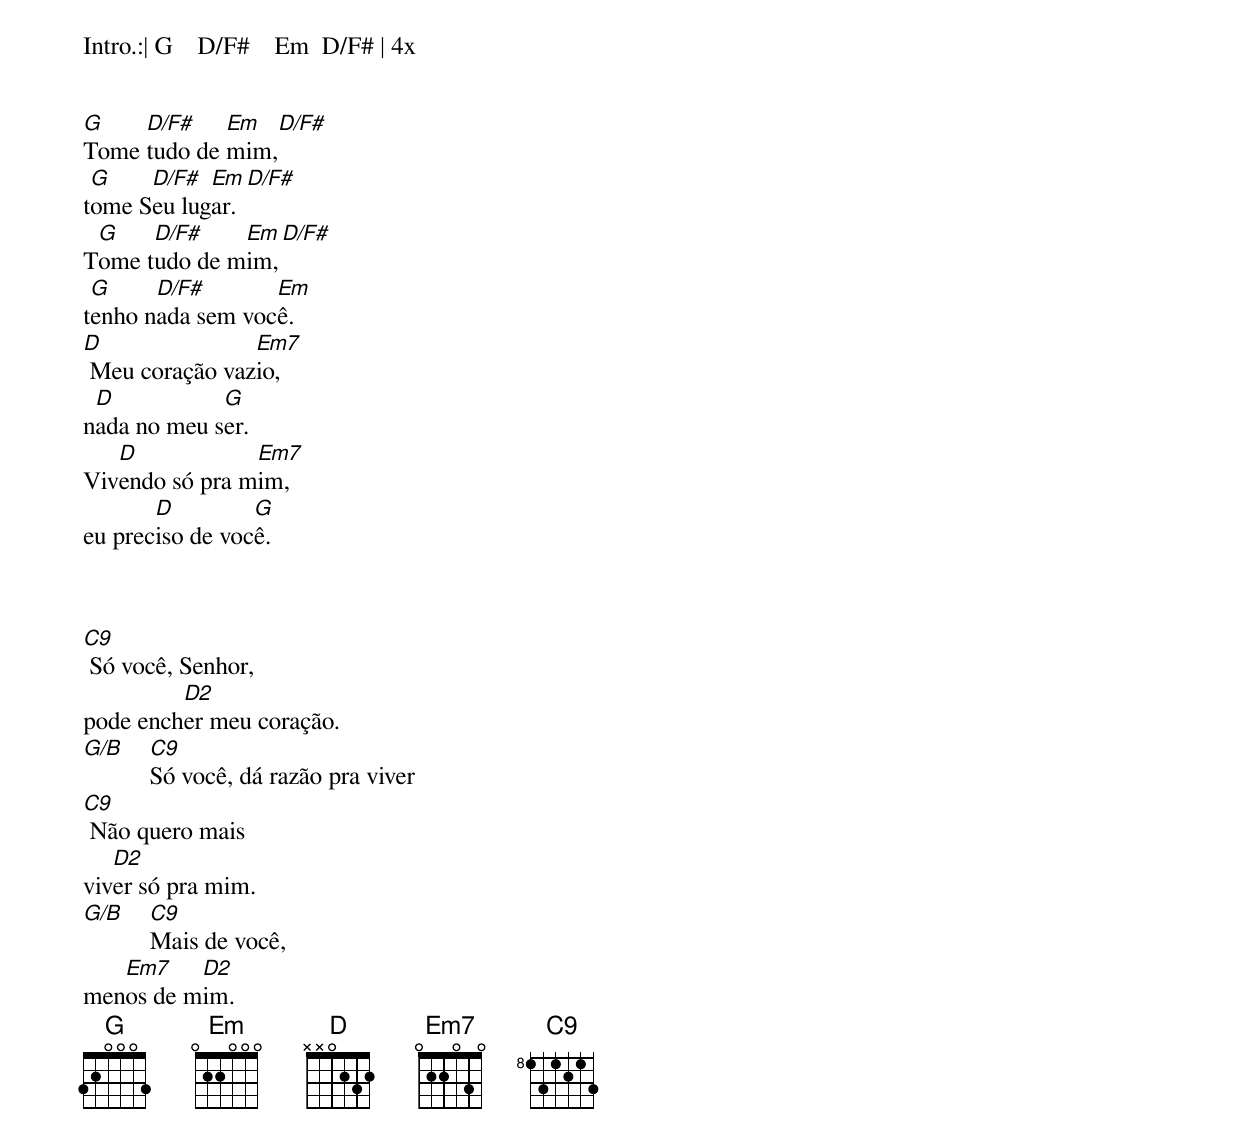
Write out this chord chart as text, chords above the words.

Intro.:| G    D/F#    Em  D/F# | 4x


G    D/F#    Em  D/F#
Tome tudo de mim,
 G    D/F#  Em  D/F#
tome Seu lugar.
 G    D/F#    Em  D/F#
Tome tudo de mim,
 G     D/F#       Em
tenho nada sem você.
D               Em7
 Meu coração vazio,
 D           G
nada no meu ser.
   D            Em7
Vivendo só pra mim,
       D         G
eu preciso de você.



C9
 Só você, Senhor,
         D2
pode encher meu coração.
G/B C9
    Só você, dá razão pra viver
C9
 Não quero mais
   D2
viver só pra mim.
G/B C9
    Mais de você,
   Em7    D2
menos de mim.
